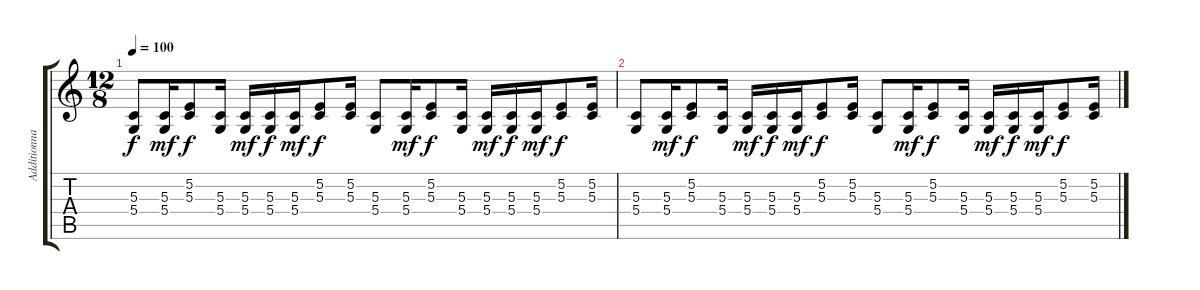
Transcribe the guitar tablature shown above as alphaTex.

\track ("Additionnal drums" "Additionna") {instrument taikodrum}
\staff {score tabs}
\tuning (E4 B3 G3 D3 A2 E2) {hide}
\ts (12 8)
\tempo 100
\clef g2
\ks c
(5.3 5.4).8{dy f} (5.3 5.4).16{dy mf} (5.2 5.3).8{dy f} (5.3 5.4).16 (5.3 5.4).16{dy mf} (5.3 5.4).16{dy f} (5.3 5.4).16{dy mf} (5.2 5.3).8{dy f} (5.2 5.3).16 (5.3 5.4).8 (5.3 5.4).16{dy mf} (5.2 5.3).8{dy f} (5.3 5.4).16 (5.3 5.4).16{dy mf} (5.3 5.4).16{dy f} (5.3 5.4).16{dy mf} (5.2 5.3).8{dy f} (5.2 5.3).16 |
(5.3 5.4).8 (5.3 5.4).16{dy mf} (5.2 5.3).8{dy f} (5.3 5.4).16 (5.3 5.4).16{dy mf} (5.3 5.4).16{dy f} (5.3 5.4).16{dy mf} (5.2 5.3).8{dy f} (5.2 5.3).16 (5.3 5.4).8 (5.3 5.4).16{dy mf} (5.2 5.3).8{dy f} (5.3 5.4).16 (5.3 5.4).16{dy mf} (5.3 5.4).16{dy f} (5.3 5.4).16{dy mf} (5.2 5.3).8{dy f} (5.2 5.3).16
